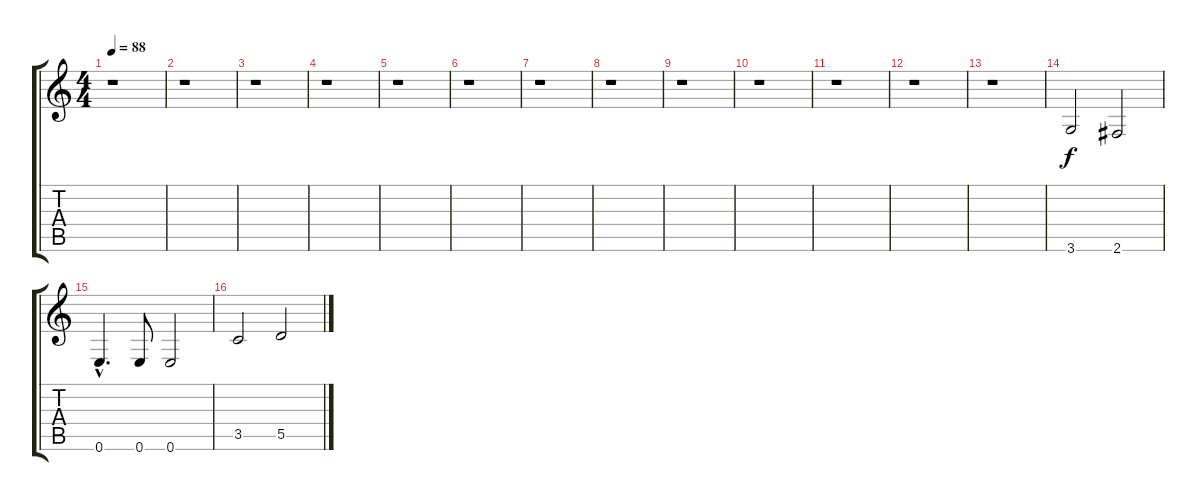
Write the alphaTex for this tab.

\track "" {instrument electricbassfinger}
\staff {score tabs}
\tuning (E4 B3 G3 D3 A2 E2) {hide}
\ts (4 4)
\tempo 88
\clef g2
\ks c
r.1{dy f instrument electricbassfinger} |
r.1 |
r.1 |
r.1 |
r.1 |
r.1 |
r.1 |
r.1 |
r.1 |
r.1 |
r.1 |
r.1 |
r.1 |
3.6.2 2.6.2 |
0.6{hac}.4{d} 0.6.8 0.6.2 |
3.5.2 5.5.2
